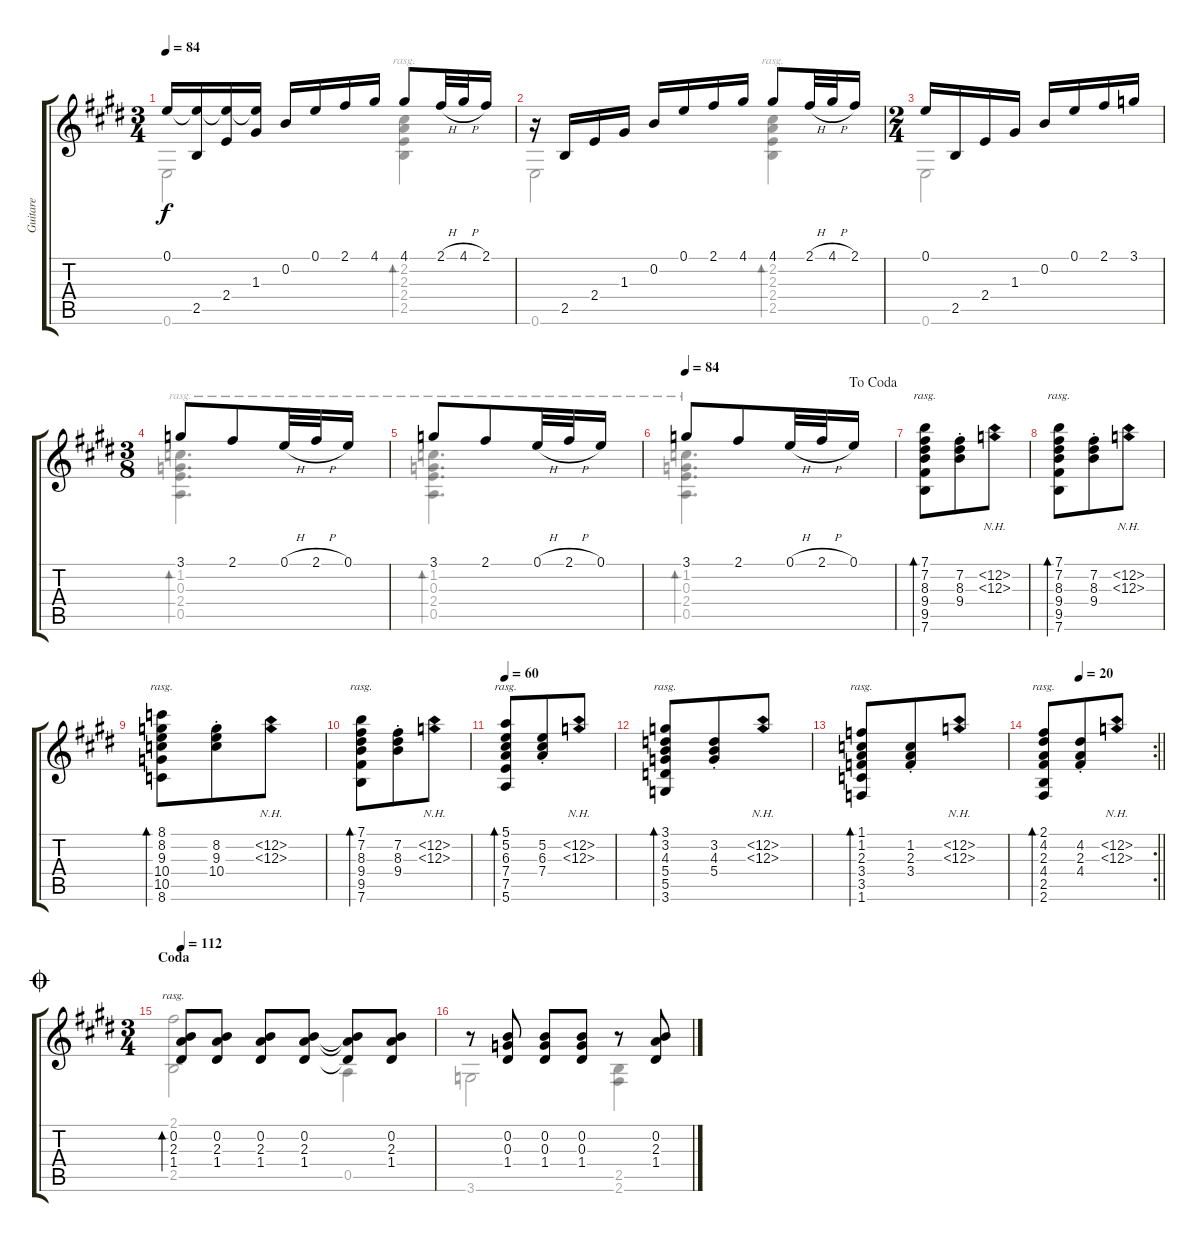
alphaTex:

\track ("Guitare" "Guitare") {instrument acousticguitarnylon}
\staff {score tabs}
\tuning (E4 B3 G3 D3 A2 E2) {hide}
\voice
\ts (3 4)
\tempo 84
\clef g2
\ks e
0.1.16{dy f} (0.1{t} 2.5).16 (0.1{t} 2.4).16 (0.1{t} 1.3).16 0.2.16 0.1.16 2.1.16 4.1.16 4.1.8 2.1{h}.32 4.1{h}.32 2.1.16 |
r.16 2.5.16 2.4.16 1.3.16 0.2.16 0.1.16 2.1.16 4.1.16 4.1.8 2.1{h}.32 4.1{h}.32 2.1.16 |
\ts (2 4)
0.1.16 2.5.16 2.4.16 1.3.16 0.2.16 0.1.16 2.1.16 3.1.16 |
\ts (3 8)
3.1.8{beam merge} 2.1.8{beam merge} 0.1{h}.32 2.1{h}.32 0.1.16 |
3.1.8{beam merge} 2.1.8{beam merge} 0.1{h}.32 2.1{h}.32 0.1.16 |
\jump dacoda
\tempo 84
3.1.8{beam merge} 2.1.8{beam merge} 0.1{h}.32 2.1{h}.32 0.1.16 |
(7.1 7.2 8.3 9.4 9.5 7.6).8{bd 480 rasg ii} (7.2 8.3{st} 9.4{st}).8 (12.2{nh} 12.3{nh}).8 |
(7.1 7.2 8.3 9.4 9.5 7.6).8{bd 480 rasg ii} (7.2 8.3{st} 9.4{st}).8 (12.2{nh} 12.3{nh}).8 |
(8.1 8.2 9.3 10.4 10.5 8.6).8{bd 480 rasg ii} (8.2 9.3{st} 10.4{st}).8 (12.2{nh} 12.3{nh}).8 |
(7.1 7.2 8.3 9.4 9.5 7.6).8{bd 480 rasg ii} (7.2 8.3{st} 9.4{st}).8 (12.2{nh} 12.3{nh}).8 |
\tempo 60
(5.1 5.2 6.3 7.4 7.5 5.6).8{bd 480 rasg ii} (5.2{st} 6.3{st} 7.4{st}).8 (12.2{nh} 12.3{nh}).8 |
(3.1 3.2 4.3 5.4 5.5 3.6).8{bd 480 rasg ii} (3.2{st} 4.3{st} 5.4{st}).8 (12.2{nh} 12.3{nh}).8 |
(1.1 1.2 2.3 3.4 3.5 1.6).8{bd 480 rasg ii} (1.2{st} 2.3{st} 3.4{st}).8 (12.2{nh} 12.3{nh}).8 |
\rc 2
\tempo (20 0.3333333333333333)
\barLineRight lightlight
(2.1 4.2 2.3 4.4 2.5 2.6).8{bd 480 rasg ii} (4.2{st} 2.3{st} 4.4{st}).8 (12.2{nh} 12.3{nh}).8 |
\ts (3 4)
\section ("" "Coda")
\jump coda
\tempo 112
(0.2 2.3 1.4).8{bd 240 rasg ii} (0.2 2.3 1.4).8 (0.2 2.3 1.4).8 (0.2 2.3 1.4).8 (0.2{t} 2.3{t} 1.4{t}).8 (0.2 2.3 1.4).8 |
r.8 (0.2 0.3 1.4).8 (0.2 0.3 1.4).8 (0.2 0.3 1.4).8 r.8 (0.2 2.3 1.4).8
\voice
\clef g2
\ottava regular
\simile none
\ks e
0.6.2{dy f} (2.2 2.3 2.4 2.5).4{bd 240 rasg ii} |
0.6.2 (2.2 2.3 2.4 2.5).4{bd 240 rasg ii} |
0.6.2 |
(1.2 0.3 2.4 0.5).4{d bd 240 rasg ii} |
(1.2 0.3 2.4 0.5).4{d bd 240 rasg ii} |
(1.2 0.3 2.4 0.5).4{d bd 120 rasg ii} |
|
|
|
|
|
|
|
\barLineRight lightlight
|
(2.1 2.5).2 0.5.4 |
3.6.2 (2.5{sl} 2.6).4
